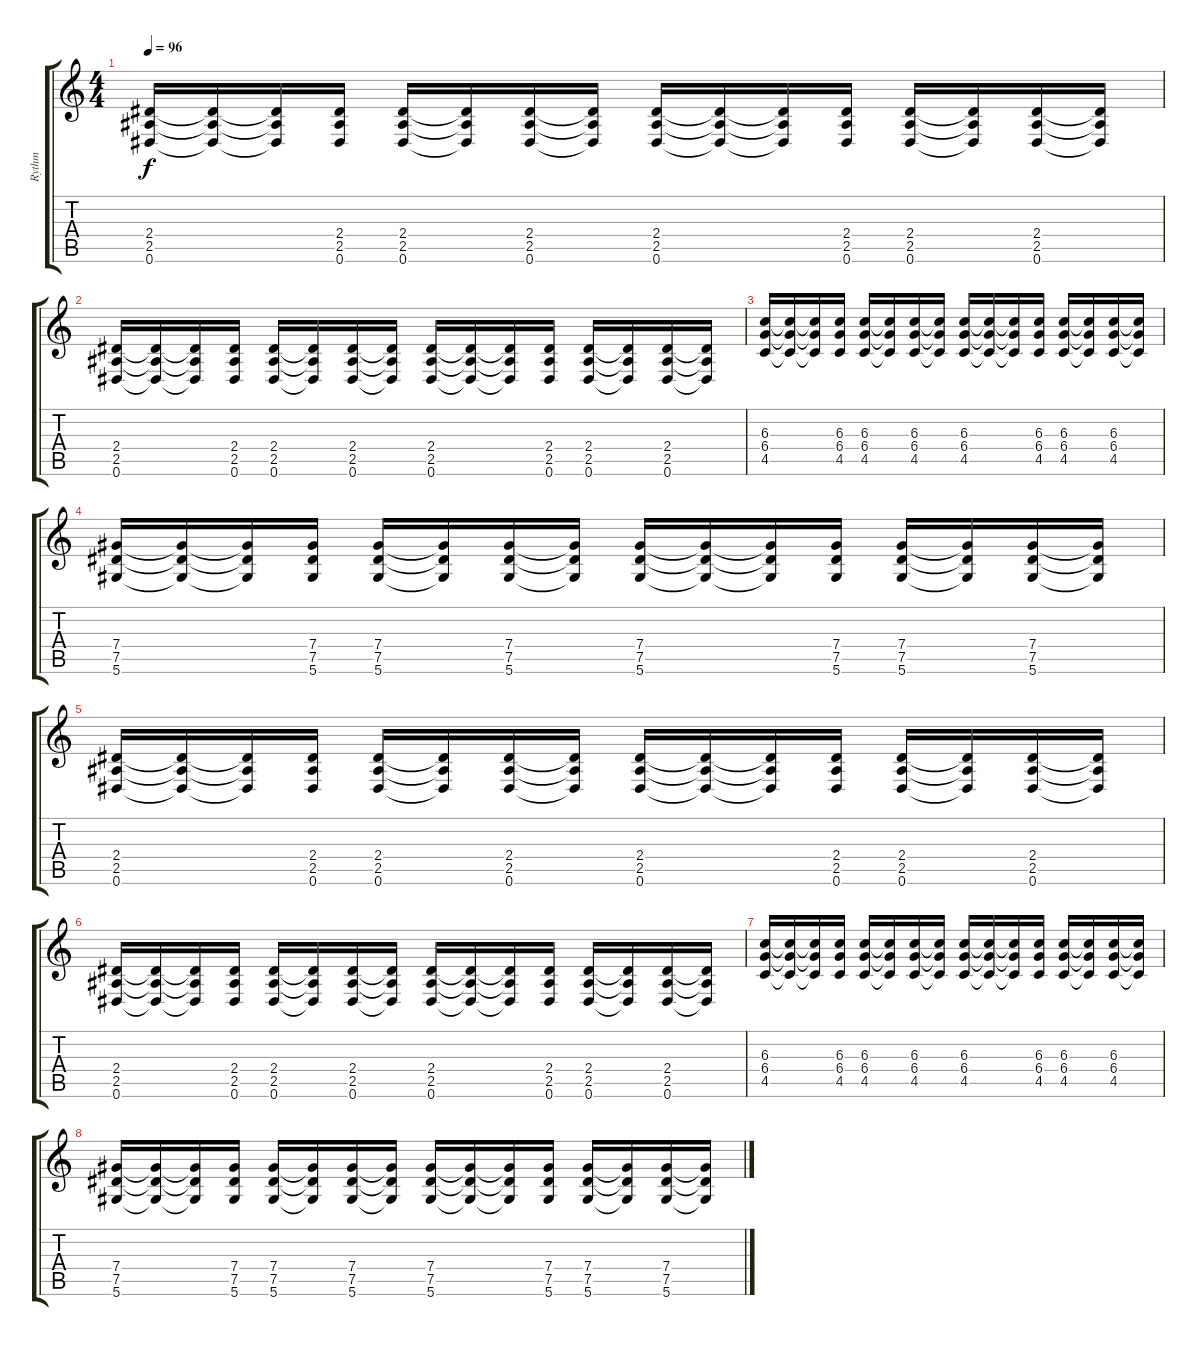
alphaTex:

\track ("Rythm" "Rythm") {instrument distortionguitar}
\staff {score tabs}
\tuning (Eb4 Bb3 Gb3 Db3 Ab2 Eb2) {hide}
\ts (4 4)
\tempo 96
\clef g2
\ks c
(2.4 2.5 0.6).16{dy f} (2.4{t} 2.5{t} 0.6{t}).16 (2.4{t} 2.5{t} 0.6{t}).16 (2.4 2.5 0.6).16 (2.4 2.5 0.6).16 (2.4{t} 2.5{t} 0.6{t}).16 (2.4 2.5 0.6).16 (2.4{t} 2.5{t} 0.6{t}).16 (2.4 2.5 0.6).16 (2.4{t} 2.5{t} 0.6{t}).16 (2.4{t} 2.5{t} 0.6{t}).16 (2.4 2.5 0.6).16 (2.4 2.5 0.6).16 (2.4{t} 2.5{t} 0.6{t}).16 (2.4 2.5 0.6).16 (2.4{t} 2.5{t} 0.6{t}).16 |
(2.4 2.5 0.6).16 (2.4{t} 2.5{t} 0.6{t}).16 (2.4{t} 2.5{t} 0.6{t}).16 (2.4 2.5 0.6).16 (2.4 2.5 0.6).16 (2.4{t} 2.5{t} 0.6{t}).16 (2.4 2.5 0.6).16 (2.4{t} 2.5{t} 0.6{t}).16 (2.4 2.5 0.6).16 (2.4{t} 2.5{t} 0.6{t}).16 (2.4{t} 2.5{t} 0.6{t}).16 (2.4 2.5 0.6).16 (2.4 2.5 0.6).16 (2.4{t} 2.5{t} 0.6{t}).16 (2.4 2.5 0.6).16 (2.4{t} 2.5{t} 0.6{t}).16 |
(6.3 6.4 4.5).16 (6.3{t} 6.4{t} 4.5{t}).16 (6.3{t} 6.4{t} 4.5{t}).16 (6.3 6.4 4.5).16 (6.3 6.4 4.5).16 (6.3{t} 6.4{t} 4.5{t}).16 (6.3 6.4 4.5).16 (6.3{t} 6.4{t} 4.5{t}).16 (6.3 6.4 4.5).16 (6.3{t} 6.4{t} 4.5{t}).16 (6.3{t} 6.4{t} 4.5{t}).16 (6.3 6.4 4.5).16 (6.3 6.4 4.5).16 (6.3{t} 6.4{t} 4.5{t}).16 (6.3 6.4 4.5).16 (6.3{t} 6.4{t} 4.5{t}).16 |
(7.4 7.5 5.6).16 (7.4{t} 7.5{t} 5.6{t}).16 (7.4{t} 7.5{t} 5.6{t}).16 (7.4 7.5 5.6).16 (7.4 7.5 5.6).16 (7.4{t} 7.5{t} 5.6{t}).16 (7.4 7.5 5.6).16 (7.4{t} 7.5{t} 5.6{t}).16 (7.4 7.5 5.6).16 (7.4{t} 7.5{t} 5.6{t}).16 (7.4{t} 7.5{t} 5.6{t}).16 (7.4 7.5 5.6).16 (7.4 7.5 5.6).16 (7.4{t} 7.5{t} 5.6{t}).16 (7.4 7.5 5.6).16 (7.4{t} 7.5{t} 5.6{t}).16 |
(2.4 2.5 0.6).16 (2.4{t} 2.5{t} 0.6{t}).16 (2.4{t} 2.5{t} 0.6{t}).16 (2.4 2.5 0.6).16 (2.4 2.5 0.6).16 (2.4{t} 2.5{t} 0.6{t}).16 (2.4 2.5 0.6).16 (2.4{t} 2.5{t} 0.6{t}).16 (2.4 2.5 0.6).16 (2.4{t} 2.5{t} 0.6{t}).16 (2.4{t} 2.5{t} 0.6{t}).16 (2.4 2.5 0.6).16 (2.4 2.5 0.6).16 (2.4{t} 2.5{t} 0.6{t}).16 (2.4 2.5 0.6).16 (2.4{t} 2.5{t} 0.6{t}).16 |
(2.4 2.5 0.6).16 (2.4{t} 2.5{t} 0.6{t}).16 (2.4{t} 2.5{t} 0.6{t}).16 (2.4 2.5 0.6).16 (2.4 2.5 0.6).16 (2.4{t} 2.5{t} 0.6{t}).16 (2.4 2.5 0.6).16 (2.4{t} 2.5{t} 0.6{t}).16 (2.4 2.5 0.6).16 (2.4{t} 2.5{t} 0.6{t}).16 (2.4{t} 2.5{t} 0.6{t}).16 (2.4 2.5 0.6).16 (2.4 2.5 0.6).16 (2.4{t} 2.5{t} 0.6{t}).16 (2.4 2.5 0.6).16 (2.4{t} 2.5{t} 0.6{t}).16 |
(6.3 6.4 4.5).16 (6.3{t} 6.4{t} 4.5{t}).16 (6.3{t} 6.4{t} 4.5{t}).16 (6.3 6.4 4.5).16 (6.3 6.4 4.5).16 (6.3{t} 6.4{t} 4.5{t}).16 (6.3 6.4 4.5).16 (6.3{t} 6.4{t} 4.5{t}).16 (6.3 6.4 4.5).16 (6.3{t} 6.4{t} 4.5{t}).16 (6.3{t} 6.4{t} 4.5{t}).16 (6.3 6.4 4.5).16 (6.3 6.4 4.5).16 (6.3{t} 6.4{t} 4.5{t}).16 (6.3 6.4 4.5).16 (6.3{t} 6.4{t} 4.5{t}).16 |
(7.4 7.5 5.6).16 (7.4{t} 7.5{t} 5.6{t}).16 (7.4{t} 7.5{t} 5.6{t}).16 (7.4 7.5 5.6).16 (7.4 7.5 5.6).16 (7.4{t} 7.5{t} 5.6{t}).16 (7.4 7.5 5.6).16 (7.4{t} 7.5{t} 5.6{t}).16 (7.4 7.5 5.6).16 (7.4{t} 7.5{t} 5.6{t}).16 (7.4{t} 7.5{t} 5.6{t}).16 (7.4 7.5 5.6).16 (7.4 7.5 5.6).16 (7.4{t} 7.5{t} 5.6{t}).16 (7.4 7.5 5.6).16 (7.4{t} 7.5{t} 5.6{t}).16
